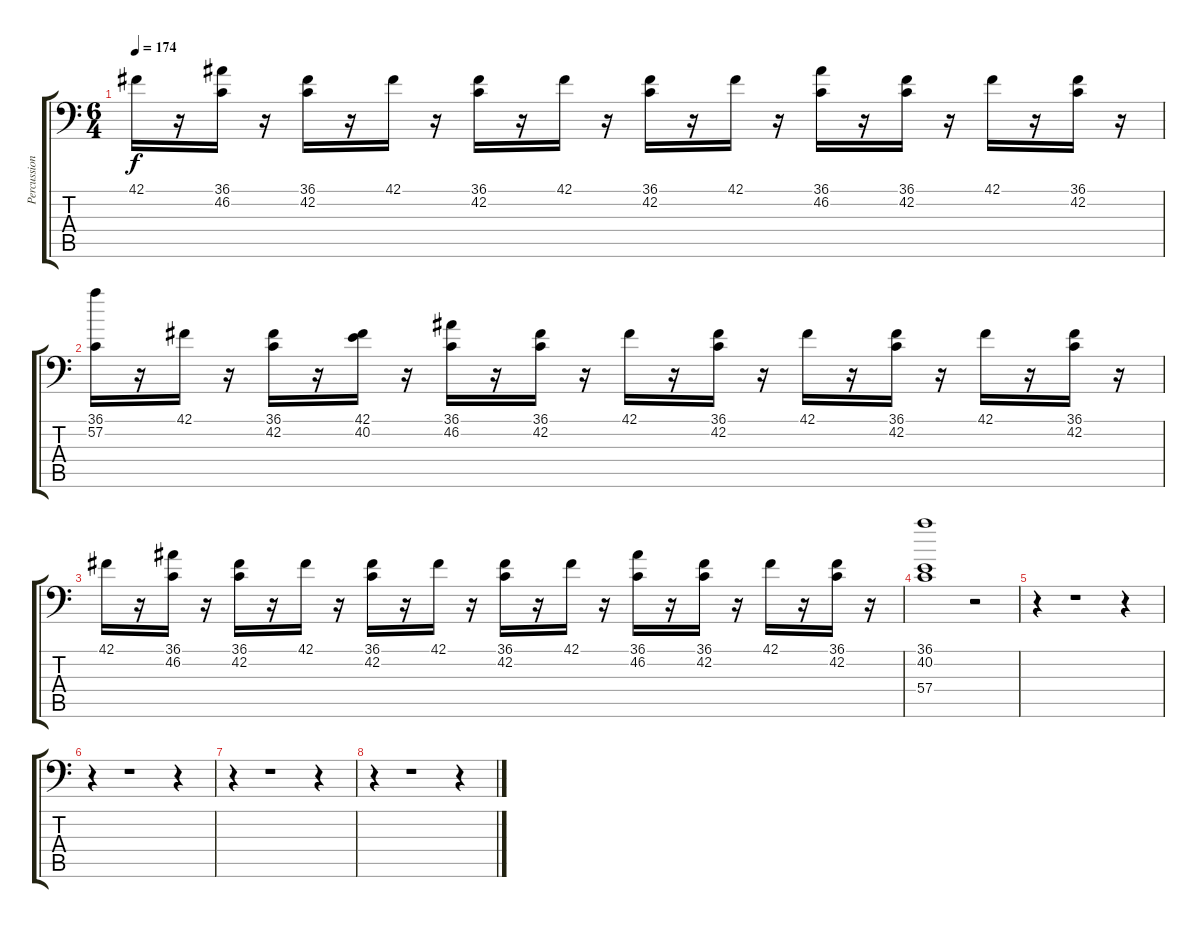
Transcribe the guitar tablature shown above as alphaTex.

\track ("Percussion" "Percussion") {instrument acousticgrandpiano}
\staff {score tabs}
\tuning (C-1 C-1 C-1 C-1 C-1 C-1) {hide}
\ts (6 4)
\tempo 174
\clef f4
\ks c
42.1.16{dy f} r.16 (36.1 46.2).16 r.16 (36.1 42.2).16 r.16 42.1.16 r.16 (36.1 42.2).16 r.16 42.1.16 r.16 (36.1 42.2).16 r.16 42.1.16 r.16 (36.1 46.2).16 r.16 (36.1 42.2).16 r.16 42.1.16 r.16 (36.1 42.2).16 r.16 |
(36.1 57.2).16 r.16 42.1.16 r.16 (36.1 42.2).16 r.16 (42.1 40.2).16 r.16 (36.1 46.2).16 r.16 (36.1 42.2).16 r.16 42.1.16 r.16 (36.1 42.2).16 r.16 42.1.16 r.16 (36.1 42.2).16 r.16 42.1.16 r.16 (36.1 42.2).16 r.16 |
42.1.16 r.16 (36.1 46.2).16 r.16 (36.1 42.2).16 r.16 42.1.16 r.16 (36.1 42.2).16 r.16 42.1.16 r.16 (36.1 42.2).16 r.16 42.1.16 r.16 (36.1 46.2).16 r.16 (36.1 42.2).16 r.16 42.1.16 r.16 (36.1 42.2).16 r.16 |
(36.1 40.2 57.4).1 r.2 |
r.4 r.1 r.4 |
r.4 r.1 r.4 |
r.4 r.1 r.4 |
r.4 r.1 r.4
